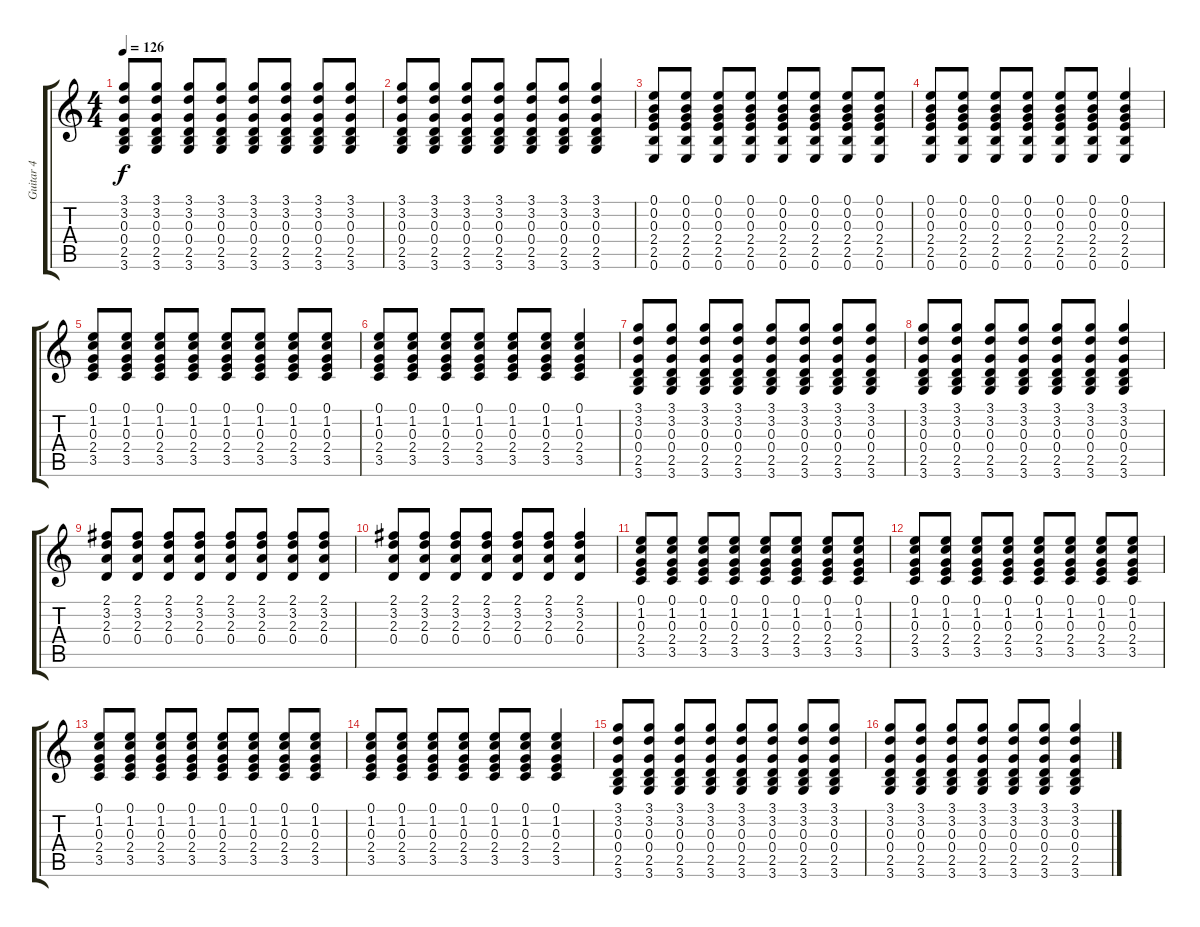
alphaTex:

\track ("Guitar 4" "Guitar 4") {instrument acousticguitarsteel}
\staff {score tabs}
\tuning (E4 B3 G3 D3 A2 E2) {hide}
\ts (4 4)
\tempo 126
\clef g2
\ks c
(3.1 3.2 0.3 0.4 2.5 3.6).8{dy f} (3.1 3.2 0.3 0.4 2.5 3.6).8 (3.1 3.2 0.3 0.4 2.5 3.6).8 (3.1 3.2 0.3 0.4 2.5 3.6).8 (3.1 3.2 0.3 0.4 2.5 3.6).8 (3.1 3.2 0.3 0.4 2.5 3.6).8 (3.1 3.2 0.3 0.4 2.5 3.6).8 (3.1 3.2 0.3 0.4 2.5 3.6).8 |
(3.1 3.2 0.3 0.4 2.5 3.6).8 (3.1 3.2 0.3 0.4 2.5 3.6).8 (3.1 3.2 0.3 0.4 2.5 3.6).8 (3.1 3.2 0.3 0.4 2.5 3.6).8 (3.1 3.2 0.3 0.4 2.5 3.6).8 (3.1 3.2 0.3 0.4 2.5 3.6).8 (3.1 3.2 0.3 0.4 2.5 3.6).4 |
(0.1 0.2 0.3 2.4 2.5 0.6).8 (0.1 0.2 0.3 2.4 2.5 0.6).8 (0.1 0.2 0.3 2.4 2.5 0.6).8 (0.1 0.2 0.3 2.4 2.5 0.6).8 (0.1 0.2 0.3 2.4 2.5 0.6).8 (0.1 0.2 0.3 2.4 2.5 0.6).8 (0.1 0.2 0.3 2.4 2.5 0.6).8 (0.1 0.2 0.3 2.4 2.5 0.6).8 |
(0.1 0.2 0.3 2.4 2.5 0.6).8 (0.1 0.2 0.3 2.4 2.5 0.6).8 (0.1 0.2 0.3 2.4 2.5 0.6).8 (0.1 0.2 0.3 2.4 2.5 0.6).8 (0.1 0.2 0.3 2.4 2.5 0.6).8 (0.1 0.2 0.3 2.4 2.5 0.6).8 (0.1 0.2 0.3 2.4 2.5 0.6).4 |
(0.1 1.2 0.3 2.4 3.5).8 (0.1 1.2 0.3 2.4 3.5).8 (0.1 1.2 0.3 2.4 3.5).8 (0.1 1.2 0.3 2.4 3.5).8 (0.1 1.2 0.3 2.4 3.5).8 (0.1 1.2 0.3 2.4 3.5).8 (0.1 1.2 0.3 2.4 3.5).8 (0.1 1.2 0.3 2.4 3.5).8 |
(0.1 1.2 0.3 2.4 3.5).8 (0.1 1.2 0.3 2.4 3.5).8 (0.1 1.2 0.3 2.4 3.5).8 (0.1 1.2 0.3 2.4 3.5).8 (0.1 1.2 0.3 2.4 3.5).8 (0.1 1.2 0.3 2.4 3.5).8 (0.1 1.2 0.3 2.4 3.5).4 |
(3.1 3.2 0.3 0.4 2.5 3.6).8 (3.1 3.2 0.3 0.4 2.5 3.6).8 (3.1 3.2 0.3 0.4 2.5 3.6).8 (3.1 3.2 0.3 0.4 2.5 3.6).8 (3.1 3.2 0.3 0.4 2.5 3.6).8 (3.1 3.2 0.3 0.4 2.5 3.6).8 (3.1 3.2 0.3 0.4 2.5 3.6).8 (3.1 3.2 0.3 0.4 2.5 3.6).8 |
(3.1 3.2 0.3 0.4 2.5 3.6).8 (3.1 3.2 0.3 0.4 2.5 3.6).8 (3.1 3.2 0.3 0.4 2.5 3.6).8 (3.1 3.2 0.3 0.4 2.5 3.6).8 (3.1 3.2 0.3 0.4 2.5 3.6).8 (3.1 3.2 0.3 0.4 2.5 3.6).8 (3.1 3.2 0.3 0.4 2.5 3.6).4 |
(2.1 3.2 2.3 0.4).8 (2.1 3.2 2.3 0.4).8 (2.1 3.2 2.3 0.4).8 (2.1 3.2 2.3 0.4).8 (2.1 3.2 2.3 0.4).8 (2.1 3.2 2.3 0.4).8 (2.1 3.2 2.3 0.4).8 (2.1 3.2 2.3 0.4).8 |
(2.1 3.2 2.3 0.4).8 (2.1 3.2 2.3 0.4).8 (2.1 3.2 2.3 0.4).8 (2.1 3.2 2.3 0.4).8 (2.1 3.2 2.3 0.4).8 (2.1 3.2 2.3 0.4).8 (2.1 3.2 2.3 0.4).4 |
(0.1 1.2 0.3 2.4 3.5).8 (0.1 1.2 0.3 2.4 3.5).8 (0.1 1.2 0.3 2.4 3.5).8 (0.1 1.2 0.3 2.4 3.5).8 (0.1 1.2 0.3 2.4 3.5).8 (0.1 1.2 0.3 2.4 3.5).8 (0.1 1.2 0.3 2.4 3.5).8 (0.1 1.2 0.3 2.4 3.5).8 |
(0.1 1.2 0.3 2.4 3.5).8 (0.1 1.2 0.3 2.4 3.5).8 (0.1 1.2 0.3 2.4 3.5).8 (0.1 1.2 0.3 2.4 3.5).8 (0.1 1.2 0.3 2.4 3.5).8 (0.1 1.2 0.3 2.4 3.5).8 (0.1 1.2 0.3 2.4 3.5).8 (0.1 1.2 0.3 2.4 3.5).8 |
(0.1 1.2 0.3 2.4 3.5).8 (0.1 1.2 0.3 2.4 3.5).8 (0.1 1.2 0.3 2.4 3.5).8 (0.1 1.2 0.3 2.4 3.5).8 (0.1 1.2 0.3 2.4 3.5).8 (0.1 1.2 0.3 2.4 3.5).8 (0.1 1.2 0.3 2.4 3.5).8 (0.1 1.2 0.3 2.4 3.5).8 |
(0.1 1.2 0.3 2.4 3.5).8 (0.1 1.2 0.3 2.4 3.5).8 (0.1 1.2 0.3 2.4 3.5).8 (0.1 1.2 0.3 2.4 3.5).8 (0.1 1.2 0.3 2.4 3.5).8 (0.1 1.2 0.3 2.4 3.5).8 (0.1 1.2 0.3 2.4 3.5).4 |
(3.1 3.2 0.3 0.4 2.5 3.6).8 (3.1 3.2 0.3 0.4 2.5 3.6).8 (3.1 3.2 0.3 0.4 2.5 3.6).8 (3.1 3.2 0.3 0.4 2.5 3.6).8 (3.1 3.2 0.3 0.4 2.5 3.6).8 (3.1 3.2 0.3 0.4 2.5 3.6).8 (3.1 3.2 0.3 0.4 2.5 3.6).8 (3.1 3.2 0.3 0.4 2.5 3.6).8 |
(3.1 3.2 0.3 0.4 2.5 3.6).8 (3.1 3.2 0.3 0.4 2.5 3.6).8 (3.1 3.2 0.3 0.4 2.5 3.6).8 (3.1 3.2 0.3 0.4 2.5 3.6).8 (3.1 3.2 0.3 0.4 2.5 3.6).8 (3.1 3.2 0.3 0.4 2.5 3.6).8 (3.1 3.2 0.3 0.4 2.5 3.6).4
